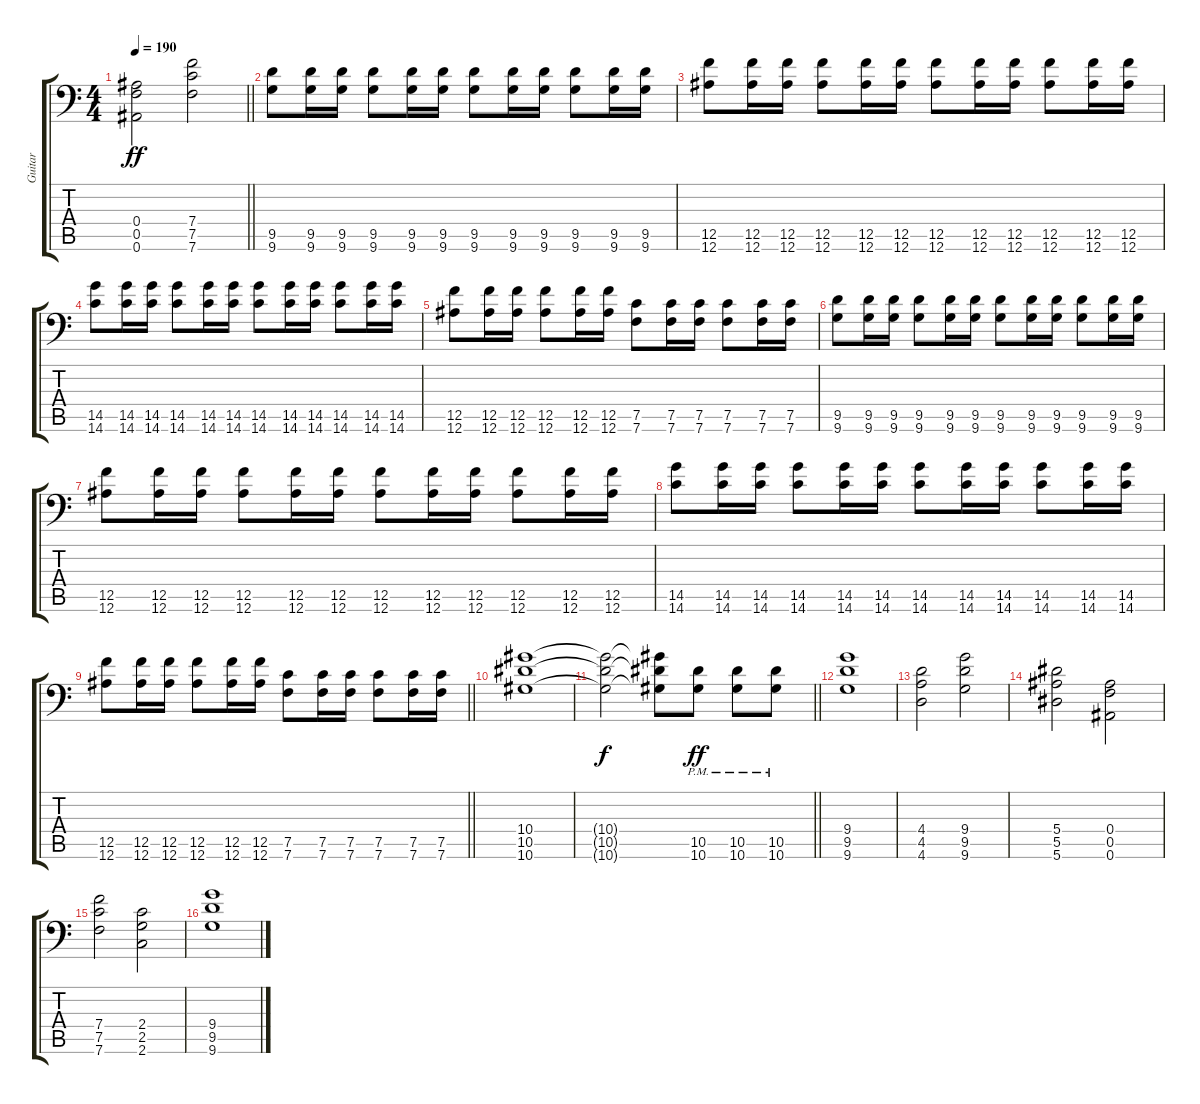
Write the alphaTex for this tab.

\track ("Guitar" "Guitar") {instrument distortionguitar}
\staff {score tabs}
\tuning (C4 G3 Eb3 Bb2 F2 Bb1) {hide}
\ts (4 4)
\tempo 190
\clef f4
\barLineRight lightlight
\ks c
(0.4 0.5 0.6).2{dy ff} (7.4 7.5 7.6).2 |
(9.5 9.6).8 (9.5 9.6).16 (9.5 9.6).16 (9.5 9.6).8 (9.5 9.6).16 (9.5 9.6).16 (9.5 9.6).8 (9.5 9.6).16 (9.5 9.6).16 (9.5 9.6).8 (9.5 9.6).16 (9.5 9.6).16 |
(12.5 12.6).8 (12.5 12.6).16 (12.5 12.6).16 (12.5 12.6).8 (12.5 12.6).16 (12.5 12.6).16 (12.5 12.6).8 (12.5 12.6).16 (12.5 12.6).16 (12.5 12.6).8 (12.5 12.6).16 (12.5 12.6).16 |
(14.5 14.6).8 (14.5 14.6).16 (14.5 14.6).16 (14.5 14.6).8 (14.5 14.6).16 (14.5 14.6).16 (14.5 14.6).8 (14.5 14.6).16 (14.5 14.6).16 (14.5 14.6).8 (14.5 14.6).16 (14.5 14.6).16 |
(12.5 12.6).8 (12.5 12.6).16 (12.5 12.6).16 (12.5 12.6).8 (12.5 12.6).16 (12.5 12.6).16 (7.5 7.6).8 (7.5 7.6).16 (7.5 7.6).16 (7.5 7.6).8 (7.5 7.6).16 (7.5 7.6).16 |
(9.5 9.6).8 (9.5 9.6).16 (9.5 9.6).16 (9.5 9.6).8 (9.5 9.6).16 (9.5 9.6).16 (9.5 9.6).8 (9.5 9.6).16 (9.5 9.6).16 (9.5 9.6).8 (9.5 9.6).16 (9.5 9.6).16 |
(12.5 12.6).8 (12.5 12.6).16 (12.5 12.6).16 (12.5 12.6).8 (12.5 12.6).16 (12.5 12.6).16 (12.5 12.6).8 (12.5 12.6).16 (12.5 12.6).16 (12.5 12.6).8 (12.5 12.6).16 (12.5 12.6).16 |
(14.5 14.6).8 (14.5 14.6).16 (14.5 14.6).16 (14.5 14.6).8 (14.5 14.6).16 (14.5 14.6).16 (14.5 14.6).8 (14.5 14.6).16 (14.5 14.6).16 (14.5 14.6).8 (14.5 14.6).16 (14.5 14.6).16 |
\barLineRight lightlight
(12.5 12.6).8 (12.5 12.6).16 (12.5 12.6).16 (12.5 12.6).8 (12.5 12.6).16 (12.5 12.6).16 (7.5 7.6).8 (7.5 7.6).16 (7.5 7.6).16 (7.5 7.6).8 (7.5 7.6).16 (7.5 7.6).16 |
(10.4 10.5 10.6).1 |
\barLineRight lightlight
(10.4{t} 10.5{t} 10.6{t}).2{dy f} (10.4{t} 10.5{t} 10.6{t}).8 (10.5{pm} 10.6{pm}).8{dy ff} (10.5{pm} 10.6{pm}).8 (10.5{pm} 10.6{pm}).8 |
(9.4 9.5 9.6).1 |
(4.4 4.5 4.6).2 (9.4 9.5 9.6).2 |
(5.4 5.5 5.6).2 (0.4 0.5 0.6).2 |
(7.4 7.5 7.6).2 (2.4 2.5 2.6).2 |
(9.4 9.5 9.6).1
